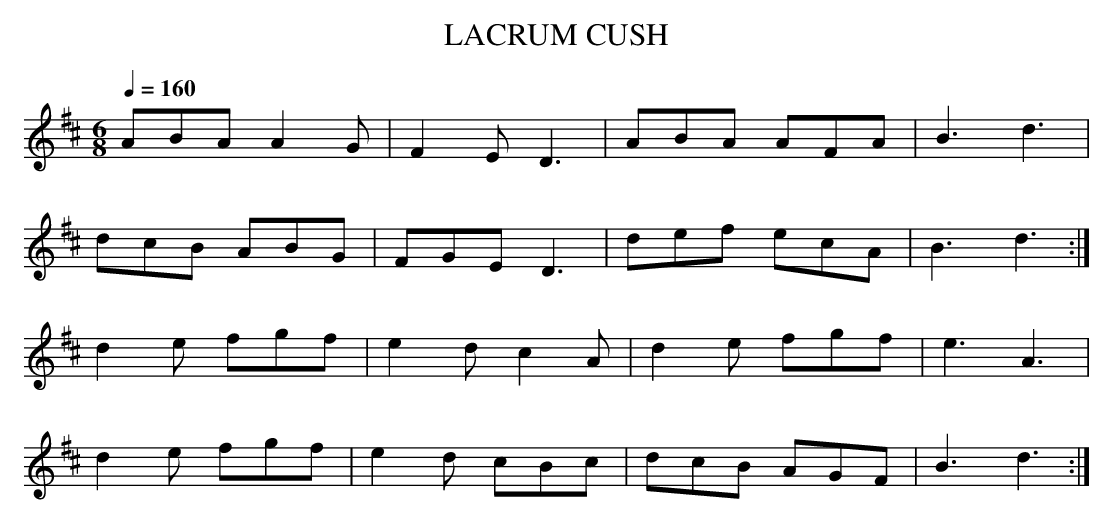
X:1
T:LACRUM CUSH
Q:1/4=160
M:6/8
K:D
ABA A2G|F2E D3|ABA AFA|B3 d3|
dcB ABG|FGE D3|def ecA|B3 d3 :|
d2e fgf|e2d c2A|d2e fgf|e3 A3|
d2e fgf|e2d cBc|dcB AGF|B3 d3 :|
